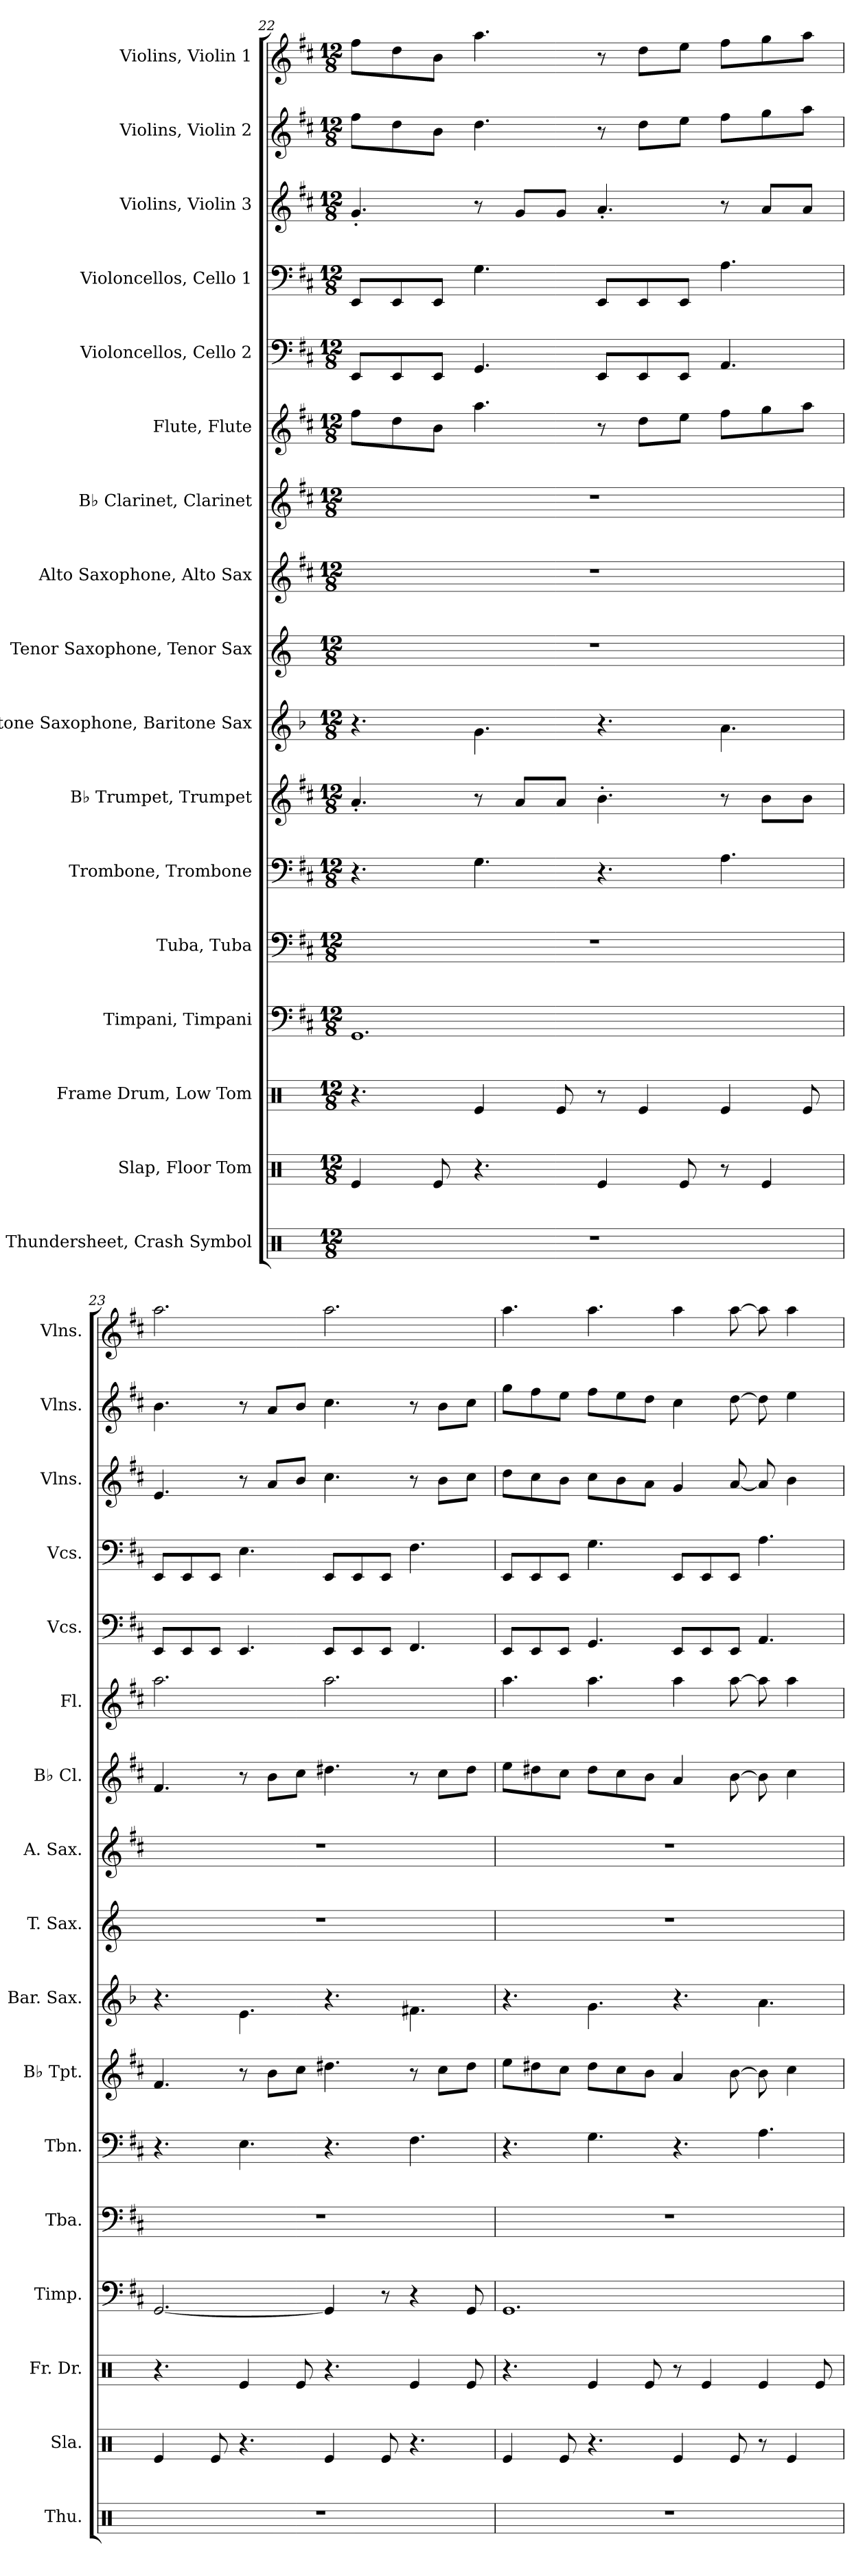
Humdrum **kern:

**kern	**kern	**kern	**kern	**kern	**kern	**kern	**kern	**kern	**kern	**kern	**kern	**kern	**kern	**kern	**kern	**kern
*part17	*part16	*part15	*part14	*part13	*part12	*part11	*part10	*part9	*part8	*part7	*part6	*part5	*part4	*part3	*part2	*part1
*staff17	*staff16	*staff15	*staff14	*staff13	*staff12	*staff11	*staff10	*staff9	*staff8	*staff7	*staff6	*staff5	*staff4	*staff3	*staff2	*staff1
*I"Thundersheet, Crash Symbol	*I"Slap, Floor Tom	*I"Frame Drum, Low Tom	*I"Timpani, Timpani	*I"Tuba, Tuba	*I"Trombone, Trombone	*I"B♭ Trumpet, Trumpet	*I"Baritone Saxophone, Baritone Sax	*I"Tenor Saxophone, Tenor Sax	*I"Alto Saxophone, Alto Sax	*I"B♭ Clarinet, Clarinet	*I"Flute, Flute	*I"Violoncellos, Cello 2	*I"Violoncellos, Cello 1	*I"Violins, Violin 3	*I"Violins, Violin 2	*I"Violins, Violin 1
*I'Thu.	*I'Sla.	*I'Fr. Dr.	*I'Timp.	*I'Tba.	*I'Tbn.	*I'B♭ Tpt.	*I'Bar. Sax.	*I'T. Sax.	*I'A. Sax.	*I'B♭ Cl.	*I'Fl.	*I'Vcs.	*I'Vcs.	*I'Vlns.	*I'Vlns.	*I'Vlns.
!!LO:PB:g=z
*clefX	*clefX	*clefX	*clefF4	*clefF4	*clefF4	*clefG2	*clefG2	*clefG2	*clefG2	*clefG2	*clefG2	*clefF4	*clefF4	*clefG2	*clefG2	*clefG2
*	*	*	*	*	*	*ITrd1c2	*ITrd12c21	*ITrd8c14	*ITrd5c9	*ITrd1c2	*	*	*	*	*	*
*k[]	*k[]	*k[]	*k[f#c#]	*k[f#c#]	*k[f#c#]	*k[]	*k[b-]	*k[]	*k[b-]	*k[]	*k[f#c#]	*k[f#c#]	*k[f#c#]	*k[f#c#]	*k[f#c#]	*k[f#c#]
*M12/8	*M12/8	*M12/8	*M12/8	*M12/8	*M12/8	*M12/8	*M12/8	*M12/8	*M12/8	*M12/8	*M12/8	*M12/8	*M12/8	*M12/8	*M12/8	*M12/8
=22	=22	=22	=22	=22	=22	=22	=22	=22	=22	=22	=22	=22	=22	=22	=22	=22
1.r	4Re/	4.r	1.GG	1.r	4.r	4.g'/	4.r	1.r	1.r	1.r	8ff#\L	8EE/L	8EE/L	4.g'/	8ff#\L	8ff#\L
.	.	.	.	.	.	.	.	.	.	.	8dd\	8EE/	8EE/	.	8dd\	8dd\
.	8Re/	.	.	.	.	.	.	.	.	.	8b\J	8EE/J	8EE/J	.	8b\J	8b\J
.	4.r	4Re/	.	.	4.G\	8r	4.G\	.	.	.	4.aa\	4.GG/	4.G\	8r	4.dd\	4.aa\
.	.	.	.	.	.	8g/L	.	.	.	.	.	.	.	8g/L	.	.
.	.	8Re/	.	.	.	8g/J	.	.	.	.	.	.	.	8g/J	.	.
.	4Re/	8r	.	.	4.r	4.a'\	4.r	.	.	.	8r	8EE/L	8EE/L	4.a'/	8r	8r
.	.	4Re/	.	.	.	.	.	.	.	.	8dd\L	8EE/	8EE/	.	8dd\L	8dd\L
.	8Re/	.	.	.	.	.	.	.	.	.	8ee\J	8EE/J	8EE/J	.	8ee\J	8ee\J
.	8r	4Re/	.	.	4.A\	8r	4.A\	.	.	.	8ff#\L	4.AA/	4.A\	8r	8ff#\L	8ff#\L
.	4Re/	.	.	.	.	8a\L	.	.	.	.	8gg\	.	.	8a/L	8gg\	8gg\
.	.	8Re/	.	.	.	8a\J	.	.	.	.	8aa\J	.	.	8a/J	8aa\J	8aa\J
=23	=23	=23	=23	=23	=23	=23	=23	=23	=23	=23	=23	=23	=23	=23	=23	=23
1.r	4Re/	4.r	[2.GG/	1.r	4.r	4.e/	4.r	1.r	1.r	4.e/	2.aa\	8EE/L	8EE/L	4.e/	4.b\	2.aa\
.	.	.	.	.	.	.	.	.	.	.	.	8EE/	8EE/	.	.	.
.	8Re/	.	.	.	.	.	.	.	.	.	.	8EE/J	8EE/J	.	.	.
.	4.r	4Re/	.	.	4.E\	8r	4.E\	.	.	8r	.	4.EE/	4.E\	8r	8r	.
.	.	.	.	.	.	8a\L	.	.	.	8a\L	.	.	.	8a/L	8a/L	.
.	.	8Re/	.	.	.	8b\J	.	.	.	8b\J	.	.	.	8b/J	8b/J	.
.	4Re/	4.r	4GG/]	.	4.r	4.cc#X\	4.r	.	.	4.cc#X\	2.aa\	8EE/L	8EE/L	4.cc#\	4.cc#\	2.aa\
.	.	.	.	.	.	.	.	.	.	.	.	8EE/	8EE/	.	.	.
.	8Re/	.	8r	.	.	.	.	.	.	.	.	8EE/J	8EE/J	.	.	.
.	4.r	4Re/	4r	.	4.F#\	8r	4.F#X\	.	.	8r	.	4.FF#/	4.F#\	8r	8r	.
.	.	.	.	.	.	8b\L	.	.	.	8b\L	.	.	.	8b\L	8b\L	.
.	.	8Re/	8GG/	.	.	8cc#\J	.	.	.	8cc#\J	.	.	.	8cc#\J	8cc#\J	.
!!LO:PB:g=z
=24	=24	=24	=24	=24	=24	=24	=24	=24	=24	=24	=24	=24	=24	=24	=24	=24
1.r	4Re/	4.r	1.GG	1.r	4.r	8dd\L	4.r	1.r	1.r	8dd\L	4.aa\	8EE/L	8EE/L	8dd\L	8gg\L	4.aa\
.	.	.	.	.	.	8cc#X\	.	.	.	8cc#X\	.	8EE/	8EE/	8cc#\	8ff#\	.
.	8Re/	.	.	.	.	8b\J	.	.	.	8b\J	.	8EE/J	8EE/J	8b\J	8ee\J	.
.	4.r	4Re/	.	.	4.G\	8cc#\L	4.G\	.	.	8cc#\L	4.aa\	4.GG/	4.G\	8cc#\L	8ff#\L	4.aa\
.	.	.	.	.	.	8b\	.	.	.	8b\	.	.	.	8b\	8ee\	.
.	.	8Re/	.	.	.	8a\J	.	.	.	8a\J	.	.	.	8a\J	8dd\J	.
.	4Re/	8r	.	.	4.r	4g/	4.r	.	.	4g/	4aa\	8EE/L	8EE/L	4g/	4cc#\	4aa\
.	.	4Re/	.	.	.	.	.	.	.	.	.	8EE/	8EE/	.	.	.
.	8Re/	.	.	.	.	[8a\	.	.	.	[8a\	[8aa\	8EE/J	8EE/J	[8a/	[8dd\	[8aa\
.	8r	4Re/	.	.	4.A\	8a\]	4.A\	.	.	8a\]	8aa\]	4.AA/	4.A\	8a/]	8dd\]	8aa\]
.	4Re/	.	.	.	.	4b\	.	.	.	4b\	4aa\	.	.	4b\	4ee\	4aa\
.	.	8Re/	.	.	.	.	.	.	.	.	.	.	.	.	.	.
=	=	=	=	=	=	=	=	=	=	=	=	=	=	=	=	=
*-	*-	*-	*-	*-	*-	*-	*-	*-	*-	*-	*-	*-	*-	*-	*-	*-
